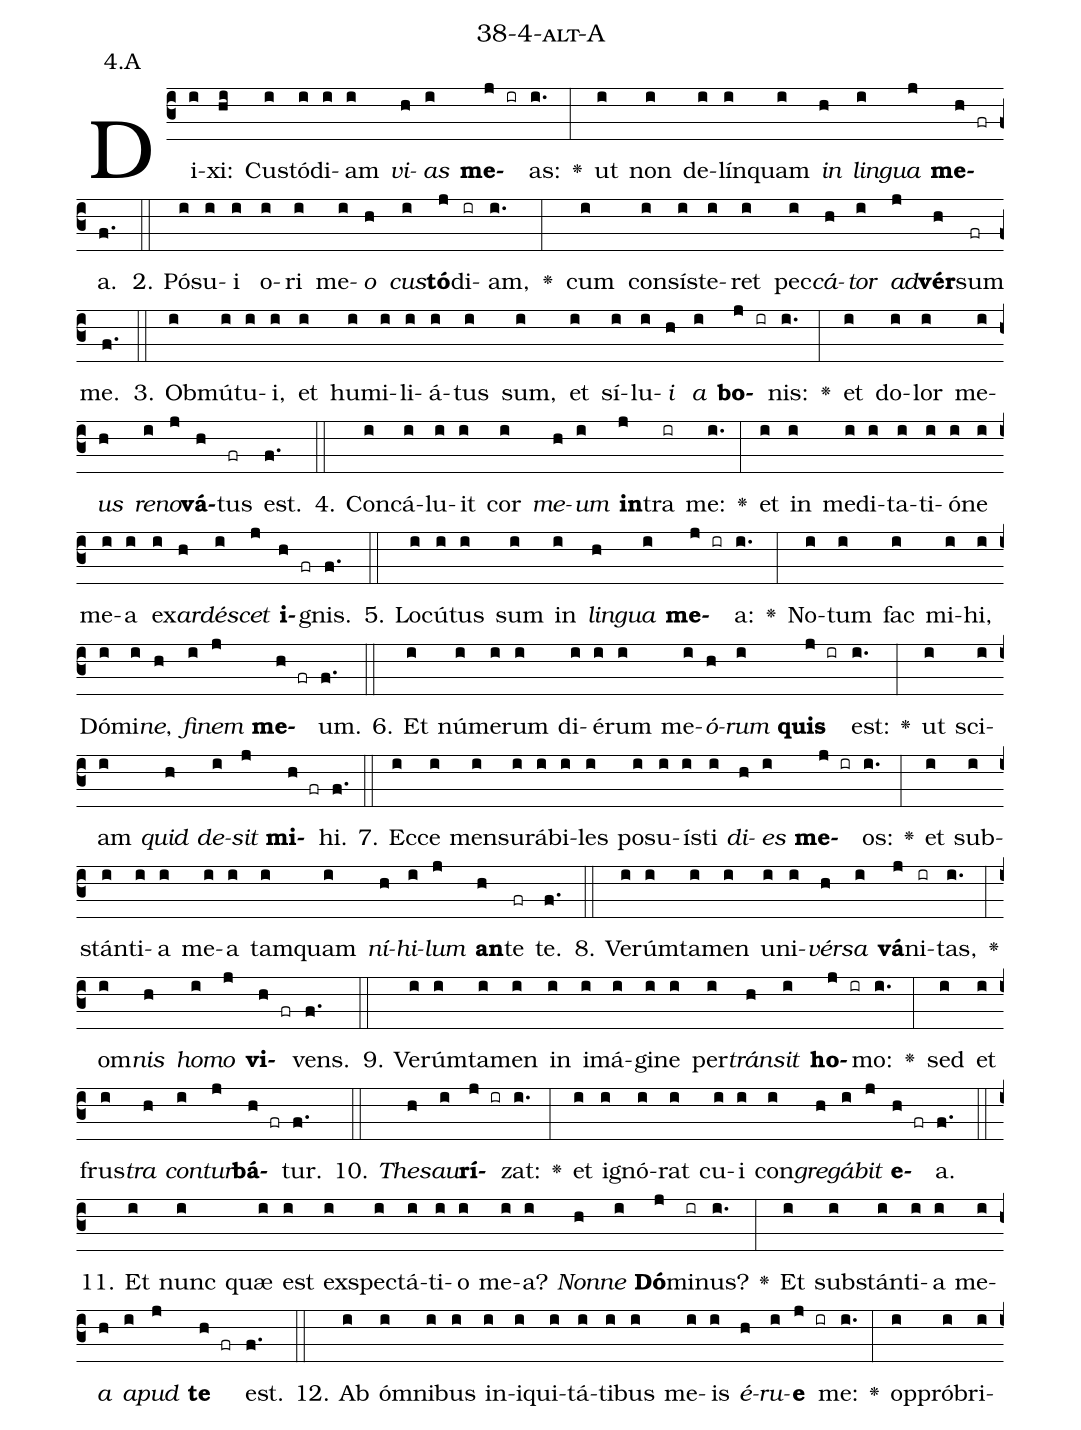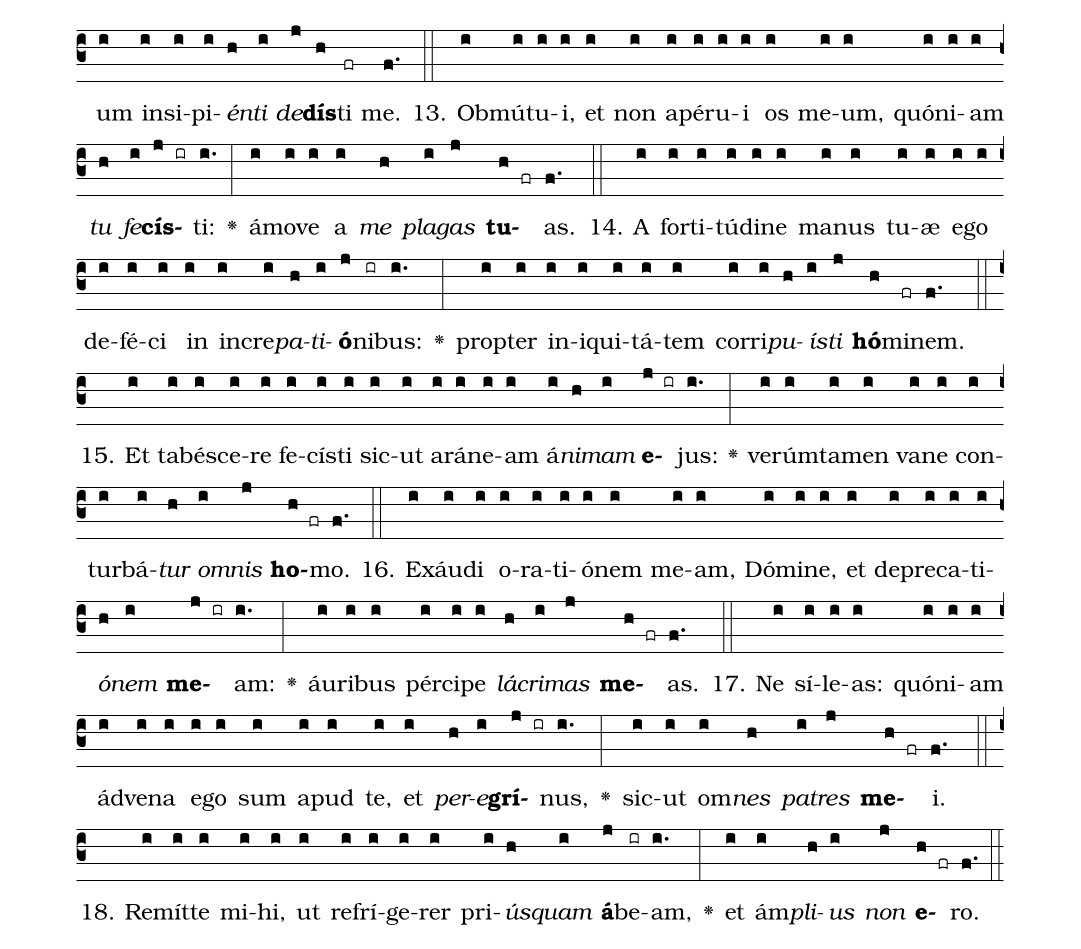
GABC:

name: 38-4-alt-A;
annotation: 4.A;
%%
(c3)Di(i)xi:(hi) Cus(i)tó(i)di(i)am(i) <i>vi</i>(h)<i>as</i>(i) <b>me</b>(j ir)as:(i.) <v>\greheightstar</v>(:) ut(i) non(i) de(i)lín(i)quam(i) <i>in</i>(h) <i>lin</i>(i)<i>gua</i>(j) <b>me</b>(h fr)a.(f.) (::)
2. Pó(i)su(i)i(i) o(i)ri(i) me(i)<i>o</i>(h) <i>cus</i>(i)<b>tó</b>(j)di(ir)am,(i.) <v>\greheightstar</v>(:) cum(i) con(i)sís(i)te(i)ret(i) pec(i)<i>cá</i>(h)<i>tor</i>(i) <i>ad</i>(j)<b>vér</b>(h)sum(fr) me.(f.) (::)
3. Ob(i)mú(i)tu(i)i,(i) et(i) hu(i)mi(i)li(i)á(i)tus(i) sum,(i) et(i) sí(i)lu(i)<i>i</i>(h) <i>a</i>(i) <b>bo</b>(j ir)nis:(i.) <v>\greheightstar</v>(:) et(i) do(i)lor(i) me(i)<i>us</i>(h) <i>re</i>(i)<i>no</i>(j)<b>vá</b>(h)tus(fr) est.(f.) (::)
4. Con(i)cá(i)lu(i)it(i) cor(i) <i>me</i>(h)<i>um</i>(i) <b>in</b>(j)tra(ir) me:(i.) <v>\greheightstar</v>(:) et(i) in(i) me(i)di(i)ta(i)ti(i)ó(i)ne(i) me(i)a(i) ex(i)<i>ar</i>(h)<i>dé</i>(i)<i>scet</i>(j) <b>i</b>(h fr)gnis.(f.) (::)
5. Lo(i)cú(i)tus(i) sum(i) in(i) <i>lin</i>(h)<i>gua</i>(i) <b>me</b>(j ir)a:(i.) <v>\greheightstar</v>(:) No(i)tum(i) fac(i) mi(i)hi,(i) Dó(i)mi(i)<i>ne</i>,(h) <i>fi</i>(i)<i>nem</i>(j) <b>me</b>(h fr)um.(f.) (::)
6. Et(i) nú(i)me(i)rum(i) di(i)é(i)rum(i) me(i)<i>ó</i>(h)<i>rum</i>(i) <b>quis</b>(j ir) est:(i.) <v>\greheightstar</v>(:) ut(i) sci(i)am(i) <i>quid</i>(h) <i>de</i>(i)<i>sit</i>(j) <b>mi</b>(h fr)hi.(f.) (::)
7. Ec(i)ce(i) men(i)su(i)rá(i)bi(i)les(i) po(i)su(i)ís(i)ti(i) <i>di</i>(h)<i>es</i>(i) <b>me</b>(j ir)os:(i.) <v>\greheightstar</v>(:) et(i) sub(i)stán(i)ti(i)a(i) me(i)a(i) tam(i)quam(i) <i>ní</i>(h)<i>hi</i>(i)<i>lum</i>(j) <b>an</b>(h)te(fr) te.(f.) (::)
8. Ve(i)rúm(i)ta(i)men(i) u(i)ni(i)<i>vér</i>(h)<i>sa</i>(i) <b>vá</b>(j)ni(ir)tas,(i.) <v>\greheightstar</v>(:) om(i)<i>nis</i>(h) <i>ho</i>(i)<i>mo</i>(j) <b>vi</b>(h fr)vens.(f.) (::)
9. Ve(i)rúm(i)ta(i)men(i) in(i) i(i)má(i)gi(i)ne(i) per(i)<i>tráns</i>(h)<i>it</i>(i) <b>ho</b>(j ir)mo:(i.) <v>\greheightstar</v>(:) sed(i) et(i) frus(i)<i>tra</i>(h) <i>con</i>(i)<i>tur</i>(j)<b>bá</b>(h fr)tur.(f.) (::)
10. <i>The</i>(h)<i>sau</i>(i)<b>rí</b>(j ir)zat:(i.) <v>\greheightstar</v>(:) et(i) i(i)gnó(i)rat(i) cu(i)i(i) con(i)<i>gre</i>(h)<i>gá</i>(i)<i>bit</i>(j) <b>e</b>(h fr)a.(f.) (::)
11. Et(i) nunc(i) quæ(i) est(i) ex(i)spec(i)tá(i)ti(i)o(i) me(i)a?(i) <i>Non</i>(h)<i>ne</i>(i) <b>Dó</b>(j)mi(ir)nus?(i.) <v>\greheightstar</v>(:) Et(i) sub(i)stán(i)ti(i)a(i) me(i)<i>a</i>(h) <i>a</i>(i)<i>pud</i>(j) <b>te</b>(h fr) est.(f.) (::)
12. Ab(i) óm(i)ni(i)bus(i) in(i)i(i)qui(i)tá(i)ti(i)bus(i) me(i)is(i) <i>é</i>(h)<i>ru</i>(i)<b>e</b>(j ir) me:(i.) <v>\greheightstar</v>(:) op(i)pró(i)bri(i)um(i) in(i)si(i)pi(i)<i>én</i>(h)<i>ti</i>(i) <i>de</i>(j)<b>dís</b>(h)ti(fr) me.(f.) (::)
13. Ob(i)mú(i)tu(i)i,(i) et(i) non(i) a(i)pé(i)ru(i)i(i) os(i) me(i)um,(i) quón(i)i(i)am(i) <i>tu</i>(h) <i>fe</i>(i)<b>cís</b>(j ir)ti:(i.) <v>\greheightstar</v>(:) á(i)mo(i)ve(i) a(i) <i>me</i>(h) <i>pla</i>(i)<i>gas</i>(j) <b>tu</b>(h fr)as.(f.) (::)
14. A(i) for(i)ti(i)tú(i)di(i)ne(i) ma(i)nus(i) tu(i)æ(i) e(i)go(i) de(i)fé(i)ci(i) in(i) in(i)cre(i)<i>pa</i>(h)<i>ti</i>(i)<b>ó</b>(j)ni(ir)bus:(i.) <v>\greheightstar</v>(:) prop(i)ter(i) in(i)i(i)qui(i)tá(i)tem(i) cor(i)ri(i)<i>pu</i>(h)<i>ís</i>(i)<i>ti</i>(j) <b>hó</b>(h)mi(fr)nem.(f.) (::)
15. Et(i) ta(i)bé(i)sce(i)re(i) fe(i)cís(i)ti(i) sic(i)ut(i) a(i)rá(i)ne(i)am(i) á(i)<i>ni</i>(h)<i>mam</i>(i) <b>e</b>(j ir)jus:(i.) <v>\greheightstar</v>(:) ve(i)rúm(i)ta(i)men(i) va(i)ne(i) con(i)tur(i)bá(i)<i>tur</i>(h) <i>om</i>(i)<i>nis</i>(j) <b>ho</b>(h fr)mo.(f.) (::)
16. Ex(i)áu(i)di(i) o(i)ra(i)ti(i)ó(i)nem(i) me(i)am,(i) Dó(i)mi(i)ne,(i) et(i) de(i)pre(i)ca(i)ti(i)<i>ó</i>(h)<i>nem</i>(i) <b>me</b>(j ir)am:(i.) <v>\greheightstar</v>(:) áu(i)ri(i)bus(i) pér(i)ci(i)pe(i) <i>lá</i>(h)<i>cri</i>(i)<i>mas</i>(j) <b>me</b>(h fr)as.(f.) (::)
17. Ne(i) sí(i)le(i)as:(i) quón(i)i(i)am(i) ád(i)ve(i)na(i) e(i)go(i) sum(i) a(i)pud(i) te,(i) et(i) <i>per</i>(h)<i>e</i>(i)<b>grí</b>(j ir)nus,(i.) <v>\greheightstar</v>(:) sic(i)ut(i) om(i)<i>nes</i>(h) <i>pa</i>(i)<i>tres</i>(j) <b>me</b>(h fr)i.(f.) (::)
18. Re(i)mít(i)te(i) mi(i)hi,(i) ut(i) re(i)frí(i)ge(i)rer(i) pri(i)<i>ús</i>(h)<i>quam</i>(i) <b>á</b>(j)be(ir)am,(i.) <v>\greheightstar</v>(:) et(i) ám(i)<i>pli</i>(h)<i>us</i>(i) <i>non</i>(j) <b>e</b>(h fr)ro.(f.) (::)
